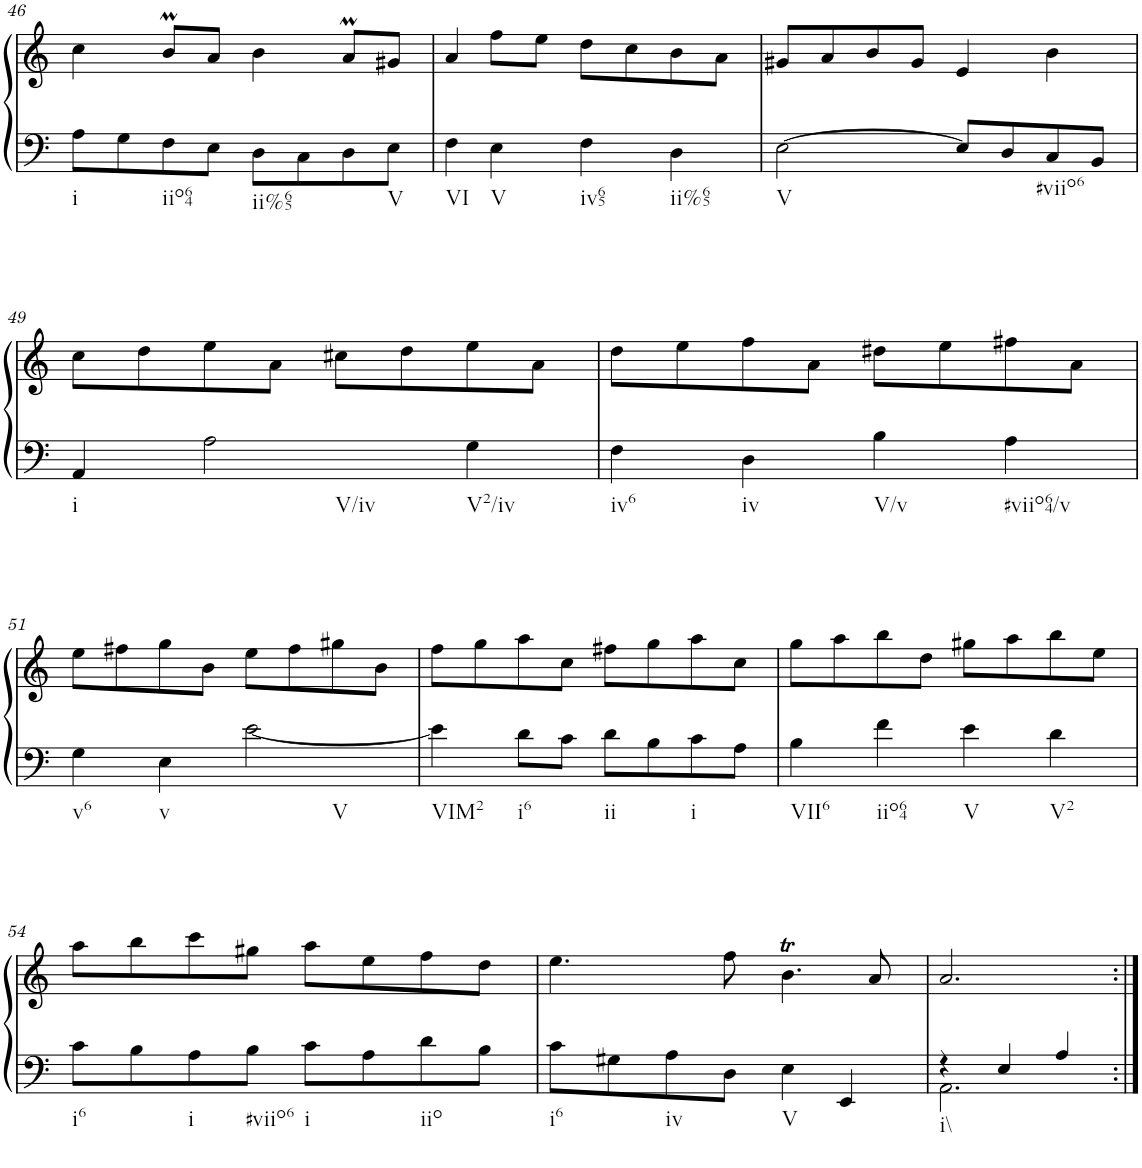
**kern	**kern
*part1	*part1
*staff2	*staff1
*I"Klavier linke Hand	*
!!LO:PB:g=z
*clefF4	*clefG2
*k[]	*k[]
*M2/2	*M2/2
*met(c|)	*met(c|)
=46	=46
!LO:TX:b:t=i	!
8A\L	4cc\
8G\	.
!LO:TX:b:t=iio64	!
8F\	8bm/L
8E\J	8a/J
!LO:TX:b:t=ii%65	!
8D\L	4b\
8C\	.
8D\	8aM/L
!LO:TX:b:t=V	!
8E\J	8g#X/J
=47	=47
!LO:TX:b:t=VI	!
4F\	4a/
!LO:TX:b:t=V	!
4E\	8ff\L
.	8ee\J
!LO:TX:b:t=iv65	!
4F\	8dd\L
.	8cc\
!LO:TX:b:t=ii%65	!
4D\	8b\
.	8a\J
=48	=48
!LO:TX:b:t=V	!
[2E\	8g#X/L
.	8a/
.	8b/
.	8g#/J
8E/L]	4e/
8D/	.
!LO:TX:b:t=#viio6	!
8C/	4b\
8BB/J	.
!!LO:LB:g=z
=49	=49
!LO:TX:b:t=i	!
4AA/	8cc\L
.	8dd\
!LO:TX:b:t=V/iv	!
2A\	8ee\
.	8a\J
.	8cc#X\L
.	8dd\
!LO:TX:b:t=V2/iv	!
4G\	8ee\
.	8a\J
=50	=50
!LO:TX:b:t=iv6	!
4F\	8dd\L
.	8ee\
!LO:TX:b:t=iv	!
4D\	8ff\
.	8a\J
!LO:TX:b:t=V/v	!
4B\	8dd#X\L
.	8ee\
!LO:TX:b:t=#viio64/v	!
4A\	8ff#X\
.	8a\J
!!LO:LB:g=z
=51	=51
*^	*
!LO:TX:b:t=v6	!	!
!LO:TX:b:t=v	!	!
!LO:TX:b:t=V	!	!
1ryy	4G\	8ee\L
.	.	8ff#X\
.	4E\	8gg\
.	.	8b\J
.	[2e\	8ee\L
.	.	8ff#\
.	.	8gg#X\
.	.	8b\J
=52	=52	=52
!LO:TX:b:t=VIM2	!	!
!LO:TX:b:t=i6	!	!
!LO:TX:b:t=ii	!	!
!LO:TX:b:t=i	!	!
1ryy	4e\]	8ff\L
.	.	8gg\
.	8d\L	8aa\
.	8c\J	8cc\J
.	8d\L	8ff#X\L
.	8B\	8gg\
.	8c\	8aa\
.	8A\J	8cc\J
=53	=53	=53
!LO:TX:b:t=VII6	!	!
!LO:TX:b:t=iio64	!	!
!LO:TX:b:t=V	!	!
!LO:TX:b:t=V2	!	!
1ryy	4B\	8gg\L
.	.	8aa\
.	4f\	8bb\
.	.	8dd\J
.	4e\	8gg#X\L
.	.	8aa\
.	4d\	8bb\
.	.	8ee\J
!!LO:LB:g=z
=54	=54	=54
!LO:TX:b:t=i6	!	!
!LO:TX:b:t=i	!	!
!LO:TX:b:t=#viio6	!	!
!LO:TX:b:t=i	!	!
!LO:TX:b:t=iio	!	!
1ryy	8c\L	8aa\L
.	8B\	8bb\
.	8A\	8ccc\
.	8B\J	8gg#X\J
.	8c\L	8aa\L
.	8A\	8ee\
.	8d\	8ff\
.	8B\J	8dd\J
=55	=55	=55
!LO:TX:b:t=i6	!	!
!LO:TX:b:t=iv	!	!
!LO:TX:b:t=V	!	!
1ryy	8c\L	4.ee\
.	8G#X\	.
.	8A\	.
.	8D\J	8ff\
.	4E\	4.bt\
.	4EE/	.
.	.	8a/
=56	=56	=56
!LO:TX:b:t=i\\	!	!
4r	2.AA\	2.a/
4E/	.	.
4A/	.	.
*v	*v	*
=:|!	=:|!
*-	*-
